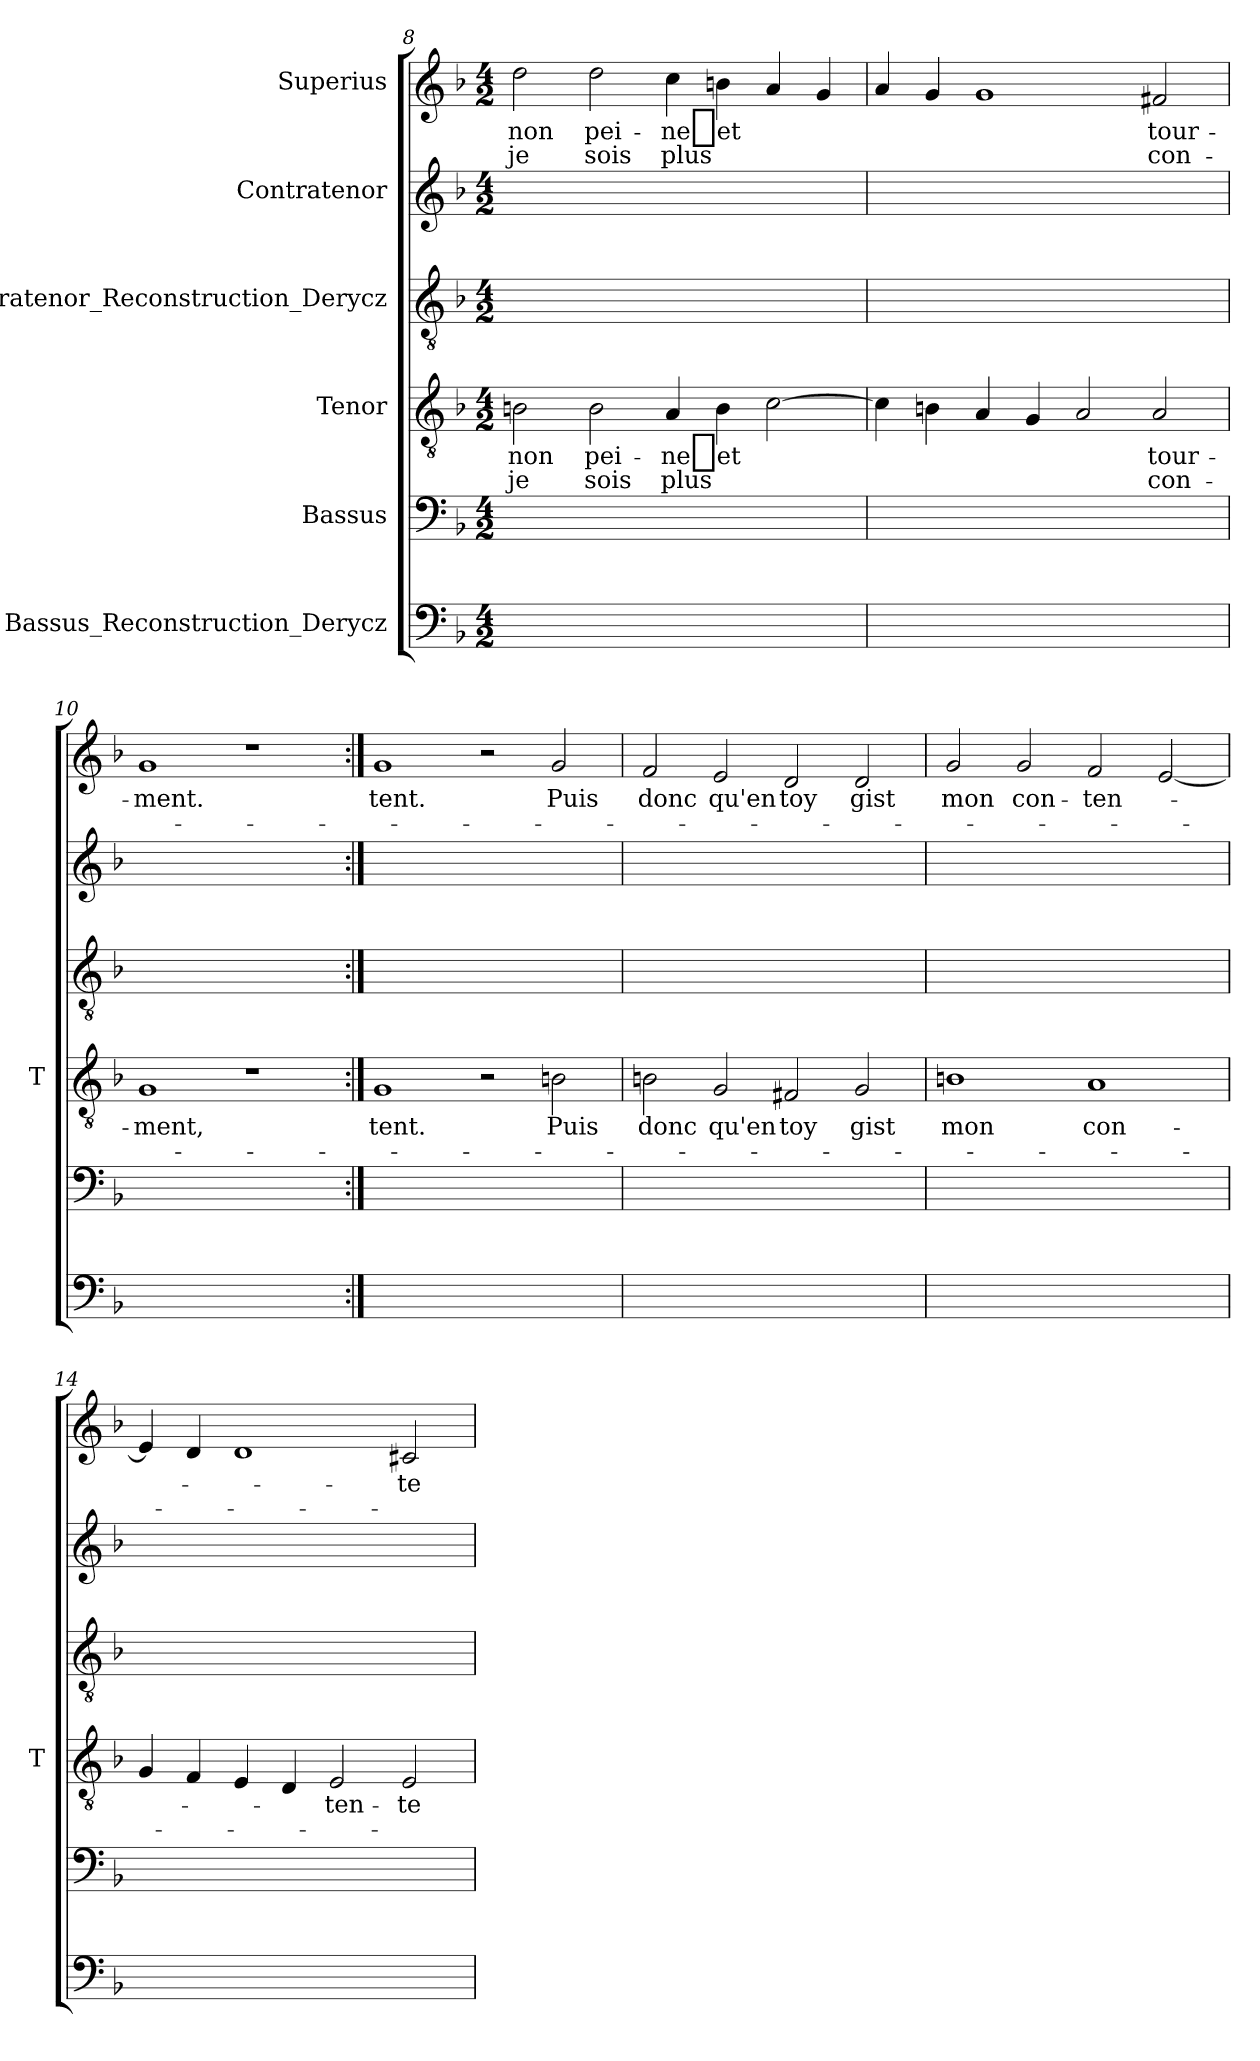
**kern	**kern	**kern	**text	**text	**kern	**kern	**kern	**text	**text
*part6	*part5	*part4	*part4	*part4	*part3	*part2	*part1	*part1	*part1
*staff6	*staff5	*staff4	*staff4	*staff4	*staff3	*staff2	*staff1	*staff1	*staff1
*I"Bassus_Reconstruction_Derycz	*I"Bassus	*I"Tenor	*	*	*I"Contratenor_Reconstruction_Derycz	*I"Contratenor	*I"Superius	*	*
*	*	*I'T	*	*	*	*	*	*	*
*clefF4	*clefF4	*clefGv2	*	*	*clefGv2	*clefG2	*clefG2	*	*
*k[b-]	*k[b-]	*k[b-]	*	*	*k[b-]	*k[b-]	*k[b-]	*	*
*M4/2	*M4/2	*M4/2	*	*	*M4/2	*M4/2	*M4/2	*	*
=8	=8	=8	=8	=8	=8	=8	=8	=8	=8
0ryy	0ryy	2B	-non	-je	0ryy	0ryy	2dd	-non	-je
.	.	2B	pei-	-sois	.	.	2dd	pei-	-sois
.	.	4A	-ne_et	-plus	.	.	4cc	-ne_et	-plus
.	.	4B	.	.	.	.	4b	.	.
.	.	[2c	.	.	.	.	4a	.	.
.	.	.	.	.	.	.	4g	.	.
=9	=9	=9	=9	=9	=9	=9	=9	=9	=9
0ryy	0ryy	4c]	.	.	0ryy	0ryy	4a	.	.
.	.	4B	.	.	.	.	4g	.	.
.	.	4A	.	.	.	.	1g	.	.
.	.	4G	.	.	.	.	.	.	.
.	.	2A	.	.	.	.	.	.	.
.	.	2A	tour-	con-	.	.	2f#X	tour-	con-
=10	=10	=10	=10	=10	=10	=10	=10	=10	=10
0ryy	0ryy	1G	-ment,	.	0ryy	0ryy	1g	-ment.	.
.	.	1r	.	.	.	.	1r	.	.
=11:|!	=11:|!	=11:|!	=11:|!	=11:|!	=11:|!	=11:|!	=11:|!	=11:|!	=11:|!
0ryy	0ryy	1G	-tent.	.	0ryy	0ryy	1g	-tent.	.
.	.	2r	.	.	.	.	2r	.	.
.	.	2B	-Puis	.	.	.	2g	-Puis	.
=12	=12	=12	=12	=12	=12	=12	=12	=12	=12
0ryy	0ryy	2B	-donc	.	0ryy	0ryy	2f	-donc	.
.	.	2G	-qu'en	.	.	.	2e	-qu'en	.
.	.	2F#X	-toy	.	.	.	2d	-toy	.
.	.	2G	-gist	.	.	.	2d	-gist	.
=13	=13	=13	=13	=13	=13	=13	=13	=13	=13
0ryy	0ryy	1B	-mon	.	0ryy	0ryy	2g	-mon	.
.	.	.	.	.	.	.	2g	con-	.
.	.	1A	con-	.	.	.	2f	ten-	.
.	.	.	.	.	.	.	[2e	.	.
=14	=14	=14	=14	=14	=14	=14	=14	=14	=14
0ryy	0ryy	4G	.	.	0ryy	0ryy	4e]	.	.
.	.	4F	.	.	.	.	4d	.	.
.	.	4E	.	.	.	.	1d	.	.
.	.	4D	.	.	.	.	.	.	.
.	.	2E	ten-	.	.	.	.	.	.
.	.	2E	te-	.	.	.	2c#X	te-	.
=	=	=	=	=	=	=	=	=	=
*-	*-	*-	*-	*-	*-	*-	*-	*-	*-
